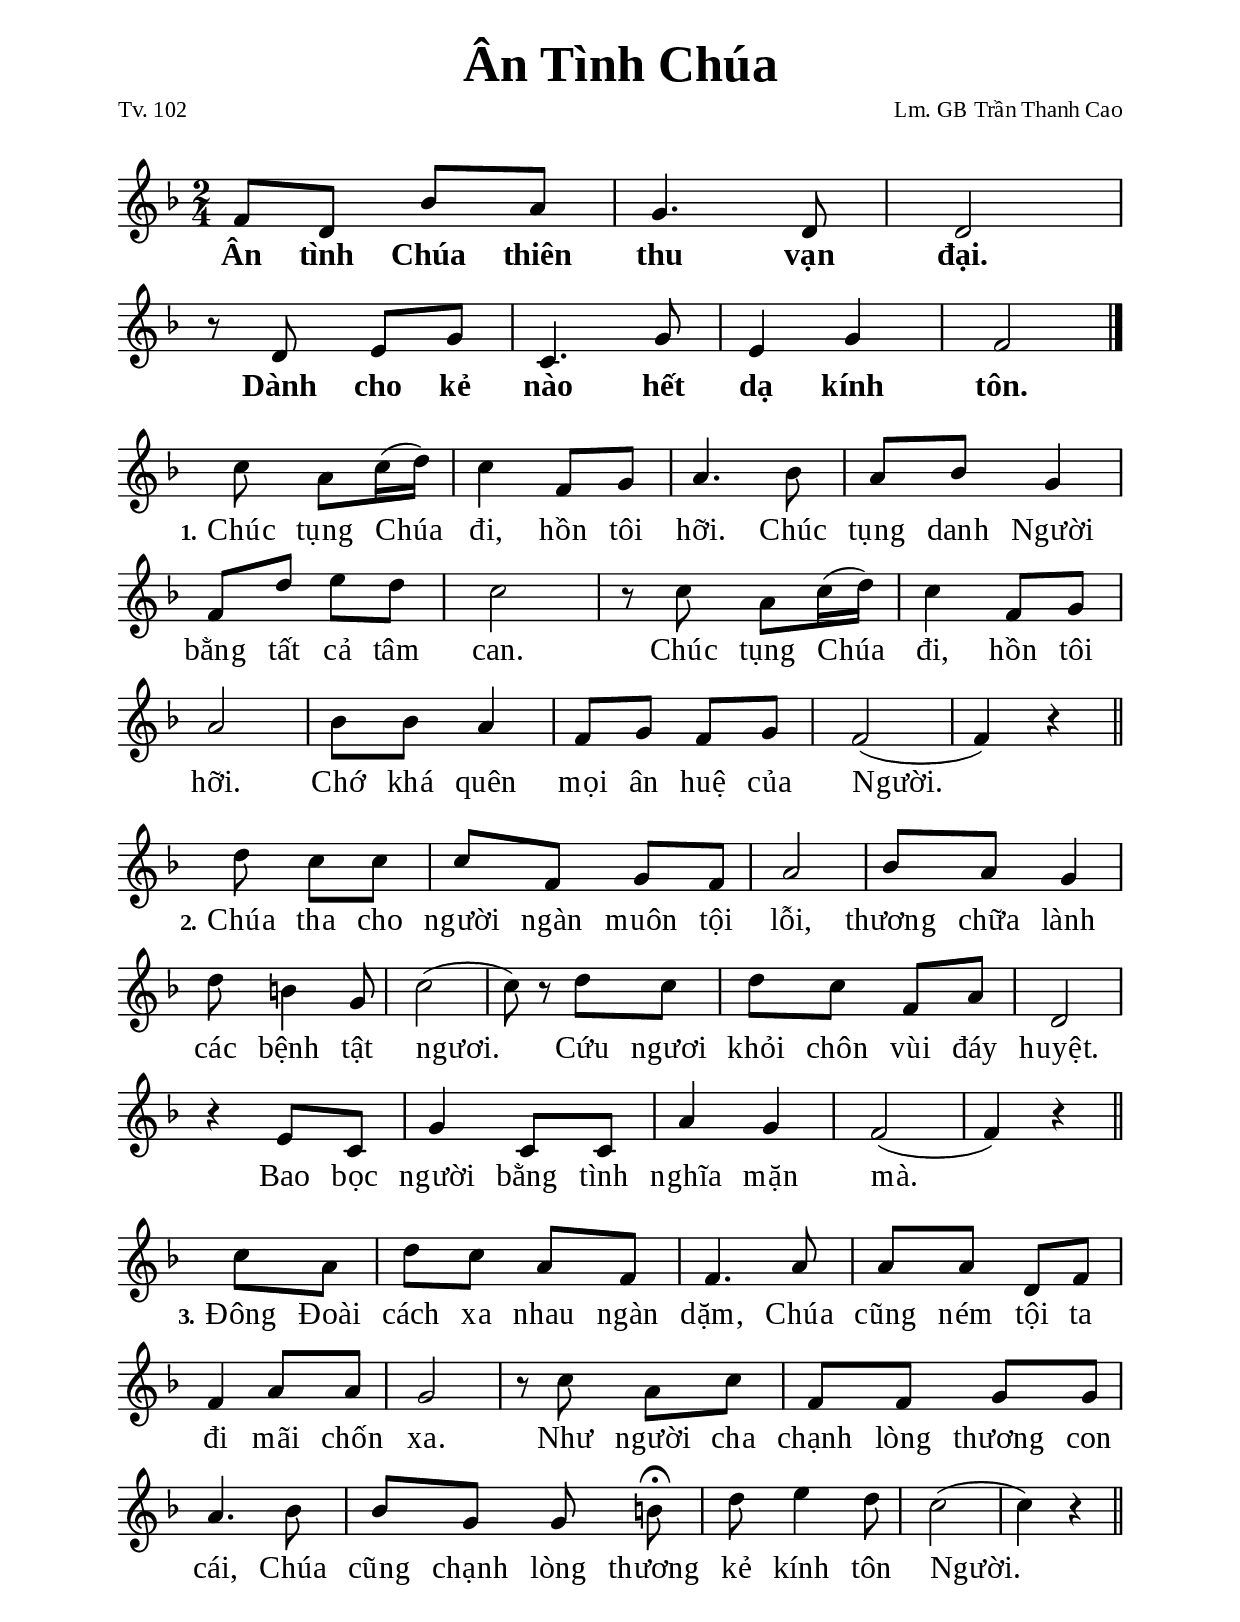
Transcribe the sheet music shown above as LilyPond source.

% Cài đặt chung
\version "2.20.0"
\include "english.ly"

\header {
  title = \markup { \fontsize #3 "Ân Tình Chúa" }
  poet = "Tv. 102"
  composer = "Lm. GB Trần Thanh Cao"
  arranger = " "
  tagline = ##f
}

\paper {
  #(set-paper-size "a4")
  top-margin = 10\mm
  bottom-margin = 10\mm
  left-margin = 20\mm
  right-margin = 20\mm
  indent = #0
  #(define fonts
    (make-pango-font-tree
      "Liberation Serif"
      "Liberation Serif"
      "Liberation Serif"
      (/ 20 20)))
  page-count = #1
}

% Nhạc điệp khúc
nhacDiepKhuc = \relative c' {
  f8 d bf' a |
  g4. d8 |
  d2 |
  r8 d e g |
  c,4. g'8 |
  e4 g |
  f2 \bar "|."
}

% Nhạc phiên khúc
nhacPhienKhucMot = \relative c'' {
  \partial 4. c8 a c16 (d) |
  c4 f,8 g |
  a4. bf8 |
  a bf g4 |
  f8 d' e d |
  c2 |
  r8 c a c16 (d) |
  c4 f,8 g |
  a2 |
  bf8 bf a4 |
  f8 g f g |
  f2 ( |
  f4) r \bar "||"
}

nhacPhienKhucHai = \relative c'' {
  \partial 4. d8 c c |
  c f, g f |
  a2 |
  bf8 a g4 |
  d'8 b!4 g8 |
  c2 ( |
  c8) r d c |
  d c f, a |
  d,2 |
  r4 e8 c |
  g'4 c,8 c |
  a'4 g |
  f2 ( |
  f4) r \bar "||"
}

nhacPhienKhucBa = \relative c'' {
  \partial 4 c8 a |
  d c a f |
  f4. a8 |
  a a d, f |
  f4 a8 a |
  g2 |
  r8 c a c |
  f, f g g |
  a4. bf8 |
  bf g
  \autoBeamOff
  g b \fermata |
  \autoBeamOn
  d e4 d8 |
  c2 ( |
  c4) r \bar "||"
}

% Lời điệp khúc
loiDiepKhuc = \lyricmode {
  Ân tình Chúa thiên thu vạn đại.
  Dành cho kẻ nào hết dạ kính tôn.
}

% Lời phiên khúc
loiPhienKhucMot = \lyricmode {
  \set stanza = #"1."
  Chúc tụng Chúa đi, hồn tôi hỡi.
  Chúc tụng danh Người bằng tất cả tâm can.
  Chúc tụng Chúa đi, hồn tôi hỡi.
  Chớ khá quên mọi ân huệ của Người.
}

loiPhienKhucHai = \lyricmode {
  \set stanza = #"2."
  Chúa tha cho người ngàn muôn tội lỗi,
  thương chữa lành các bệnh tật ngươi.
  Cứu ngươi khỏi chôn vùi đáy huyệt.
  Bao bọc người bằng tình nghĩa mặn mà.
}

loiPhienKhucBa = \lyricmode {
  \set stanza = #"3."
  Đông Đoài cách xa nhau ngàn dặm,
  Chúa cũng ném tội ta đi mãi chốn xa.
  Như người cha chạnh lòng thương con cái,
  Chúa cũng chạnh lòng thương kẻ kính tôn Người.
}


% Dàn trang
\score {
  \new ChoirStaff <<
    \new Staff = diepKhuc \with {
        \consists "Merge_rests_engraver"
        \magnifyStaff #(magstep +1)
      }
      <<
      \new Voice = beSop {
        \key f \major \time 2/4 \stemNeutral \nhacDiepKhuc
      }
    >>
    \new Lyrics \lyricsto beSop \loiDiepKhuc
  >>
  \layout {
    \override Lyrics.LyricText.font-series = #'bold
    \override Lyrics.LyricText.font-size = #+3
    \override Lyrics.LyricSpace.minimum-distance = #3.5
    \override Score.BarNumber.break-visibility = ##(#f #f #f)
    \override Score.SpacingSpanner.uniform-stretching = ##t
  }
}

\score {
  \new ChoirStaff <<
    \new Staff = phienKhuc \with {
        \magnifyStaff #(magstep +1)
      }
      <<
      \new Voice = beSop {
        \key f \major \time 2/4 \nhacPhienKhucMot
      }
    >>
    \new Lyrics \lyricsto beSop \loiPhienKhucMot
  >>
  \layout {
    \override Staff.TimeSignature.transparent = ##t
    \override Lyrics.LyricText.font-size = #+3
    \override Lyrics.LyricSpace.minimum-distance = #2.0
    \override Score.BarNumber.break-visibility = ##(#f #f #f)
    \override Score.SpacingSpanner.uniform-stretching = ##t
  } 
}

\score {
  \new ChoirStaff <<
    \new Staff = phienKhuc \with {
        \magnifyStaff #(magstep +1)
      }
      <<
      \new Voice = beSop {
        \key f \major \time 2/4 \nhacPhienKhucHai
      }
    >>
    \new Lyrics \lyricsto beSop \loiPhienKhucHai
  >>
  \layout {
    \override Staff.TimeSignature.transparent = ##t
    \override Lyrics.LyricText.font-size = #+3
    \override Lyrics.LyricSpace.minimum-distance = #2.0
    \override Score.BarNumber.break-visibility = ##(#f #f #f)
    \override Score.SpacingSpanner.uniform-stretching = ##t
  } 
}

\score {
  \new ChoirStaff <<
    \new Staff = phienKhuc \with {
        \magnifyStaff #(magstep +1)
      }
      <<
      \new Voice = beSop {
        \key f \major \time 2/4 \nhacPhienKhucBa
      }
    >>
    \new Lyrics \lyricsto beSop \loiPhienKhucBa
  >>
  \layout {
    \override Staff.TimeSignature.transparent = ##t
    \override Lyrics.LyricText.font-size = #+3
    \override Lyrics.LyricSpace.minimum-distance = #2.0
    \override Score.BarNumber.break-visibility = ##(#f #f #f)
    \override Score.SpacingSpanner.uniform-stretching = ##t
  } 
}
